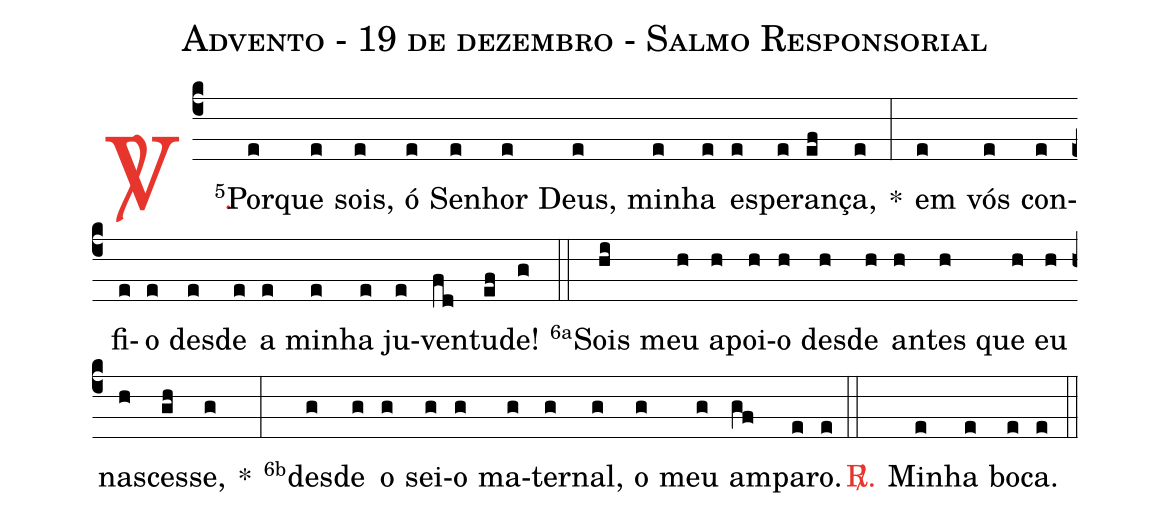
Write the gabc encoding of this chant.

name: Advento - 19 de dezembro - Salmo Responsorial;
%%
(c4)

<c><sp>V/</sp>.</c>() <v>\VSup{5}</v>Por(e)que(e) sois,(e) ó(e) Se(e)nhor(e) Deus,(e) mi(e)nha(e) es(e)pe(e)ran(ef)ça,(e) *(:)
em(e) vós(e) con(e)fi(e)o(e) des(e)de(e) a(e) mi(e)nha(e) ju(e)ven(fd)tu(ef)de!(g)

(::)

<v>\VSup{6a}</v>Sois(hi) meu(h) a(h)poi(h)o(h) des(h)de(h) an(h)tes(h) que(h) eu(h) nas(h)ces(gh)se,(g) *(:)
<v>\VSup{6b}</v>des(g)de(g) o(g) sei(g)o(g) ma(g)ter(g)nal,(g) o(g) meu(g) am(gf)pa(e)ro.(e)

(::)

<c><sp>R/</sp>.</c>() Mi(e)nha(e) bo(e)ca.(e)

(::)
